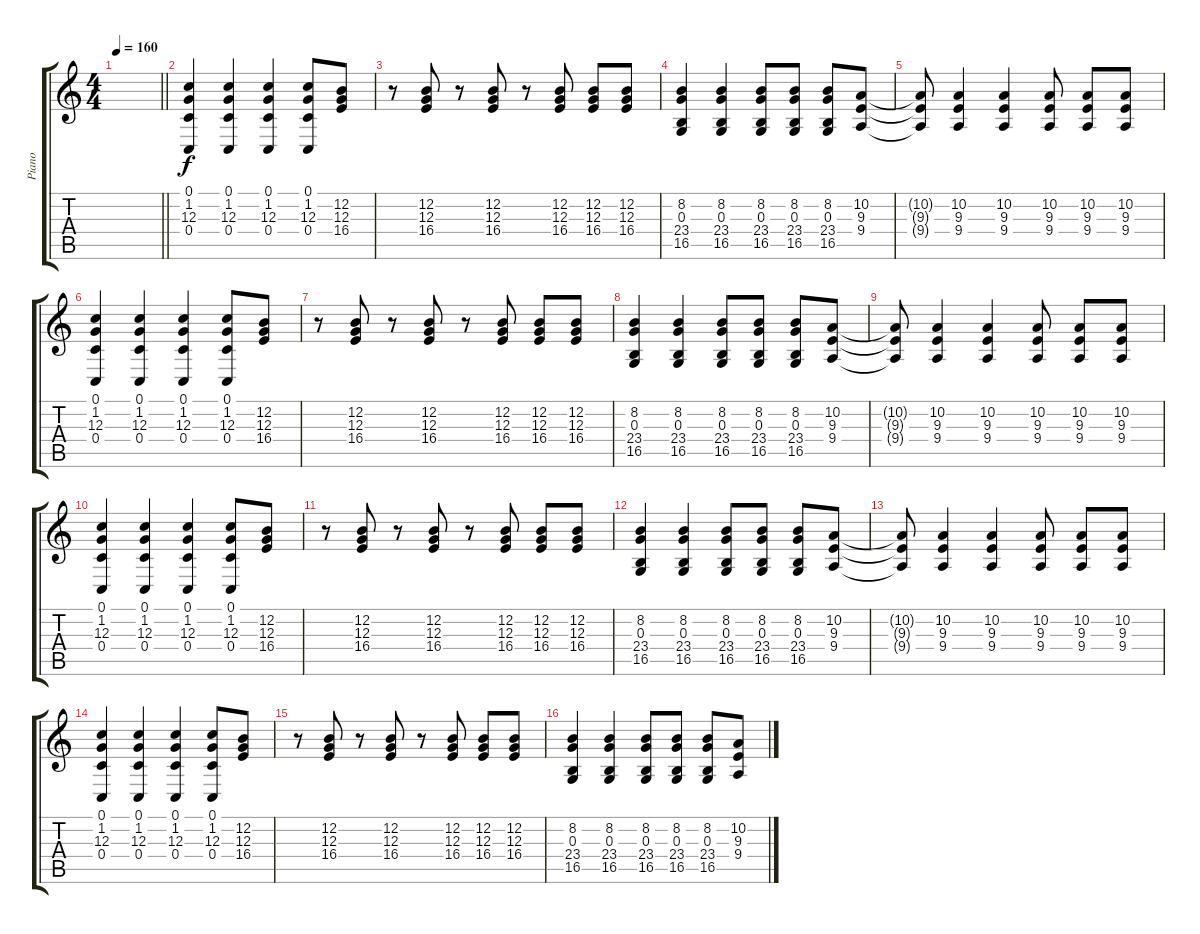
\track ("Piano" "Piano") {instrument acousticgrandpiano}
\staff {score tabs}
\tuning (C5 B3 G3 C3 G2 B1) {hide}
\ts (4 4)
\tempo 160
\clef g2
\barLineRight lightlight
\ks c
|
(0.1 1.2 12.3 0.4).4 (0.1 1.2 12.3 0.4).4 (0.1 1.2 12.3 0.4).4 (0.1 1.2 12.3 0.4).8 (12.2 12.3 16.4).8 |
r.8 (12.2 12.3 16.4).8 r.8 (12.2 12.3 16.4).8 r.8 (12.2 12.3 16.4).8 (12.2 12.3 16.4).8 (12.2 12.3 16.4).8 |
(8.2 0.3 23.4 16.5).4 (8.2 0.3 23.4 16.5).4 (8.2 0.3 23.4 16.5).8 (8.2 0.3 23.4 16.5).8 (8.2 0.3 23.4 16.5).8 (10.2 9.3 9.4).8 |
(10.2{t} 9.3{t} 9.4{t}).8 (10.2 9.3 9.4).4 (10.2 9.3 9.4).4 (10.2 9.3 9.4).8 (10.2 9.3 9.4).8 (10.2 9.3 9.4).8 |
(0.1 1.2 12.3 0.4).4 (0.1 1.2 12.3 0.4).4 (0.1 1.2 12.3 0.4).4 (0.1 1.2 12.3 0.4).8 (12.2 12.3 16.4).8 |
r.8 (12.2 12.3 16.4).8 r.8 (12.2 12.3 16.4).8 r.8 (12.2 12.3 16.4).8 (12.2 12.3 16.4).8 (12.2 12.3 16.4).8 |
(8.2 0.3 23.4 16.5).4 (8.2 0.3 23.4 16.5).4 (8.2 0.3 23.4 16.5).8 (8.2 0.3 23.4 16.5).8 (8.2 0.3 23.4 16.5).8 (10.2 9.3 9.4).8 |
(10.2{t} 9.3{t} 9.4{t}).8 (10.2 9.3 9.4).4 (10.2 9.3 9.4).4 (10.2 9.3 9.4).8 (10.2 9.3 9.4).8 (10.2 9.3 9.4).8 |
(0.1 1.2 12.3 0.4).4 (0.1 1.2 12.3 0.4).4 (0.1 1.2 12.3 0.4).4 (0.1 1.2 12.3 0.4).8 (12.2 12.3 16.4).8 |
r.8 (12.2 12.3 16.4).8 r.8 (12.2 12.3 16.4).8 r.8 (12.2 12.3 16.4).8 (12.2 12.3 16.4).8 (12.2 12.3 16.4).8 |
(8.2 0.3 23.4 16.5).4 (8.2 0.3 23.4 16.5).4 (8.2 0.3 23.4 16.5).8 (8.2 0.3 23.4 16.5).8 (8.2 0.3 23.4 16.5).8 (10.2 9.3 9.4).8 |
(10.2{t} 9.3{t} 9.4{t}).8 (10.2 9.3 9.4).4 (10.2 9.3 9.4).4 (10.2 9.3 9.4).8 (10.2 9.3 9.4).8 (10.2 9.3 9.4).8 |
(0.1 1.2 12.3 0.4).4 (0.1 1.2 12.3 0.4).4 (0.1 1.2 12.3 0.4).4 (0.1 1.2 12.3 0.4).8 (12.2 12.3 16.4).8 |
r.8 (12.2 12.3 16.4).8 r.8 (12.2 12.3 16.4).8 r.8 (12.2 12.3 16.4).8 (12.2 12.3 16.4).8 (12.2 12.3 16.4).8 |
(8.2 0.3 23.4 16.5).4 (8.2 0.3 23.4 16.5).4 (8.2 0.3 23.4 16.5).8 (8.2 0.3 23.4 16.5).8 (8.2 0.3 23.4 16.5).8 (10.2 9.3 9.4).8
